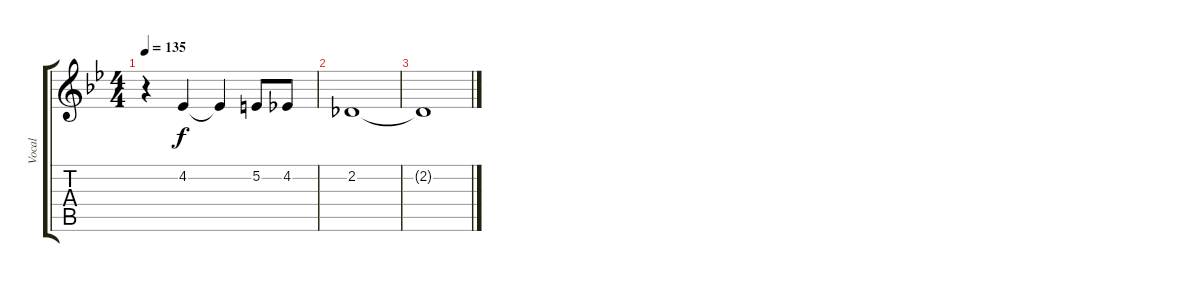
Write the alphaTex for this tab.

\track ("Vocal" "Vocal") {instrument choiraahs}
\staff {score tabs}
\tuning (E4 B3 G3 D3 A2 E2) {hide}
\ts (4 4)
\tempo 135
\clef g2
\ks bb
r.4{dy f} 4.2.4 4.2{t}.4 5.2.8 4.2.8 |
2.2.1 |
2.2{t}.1
